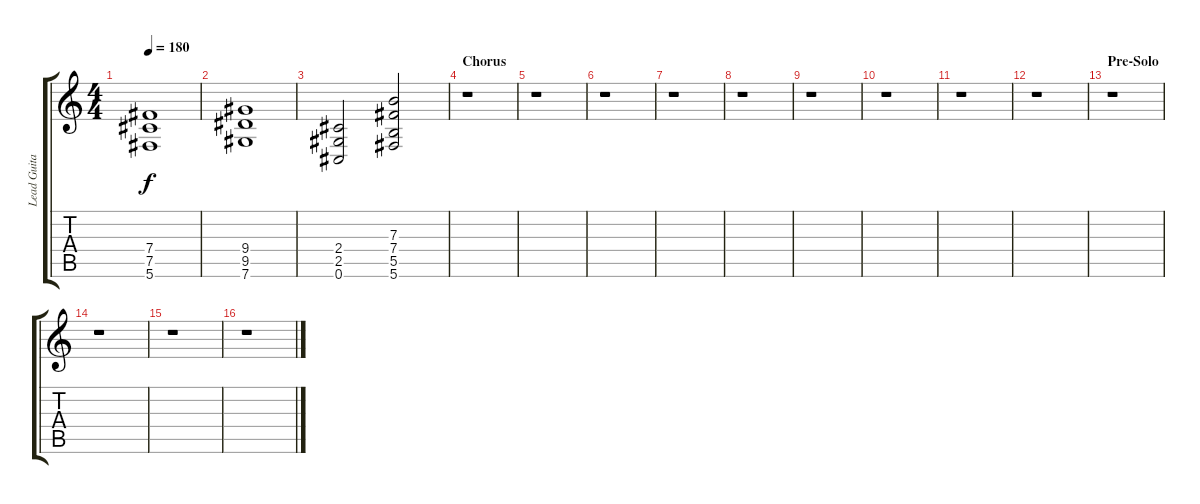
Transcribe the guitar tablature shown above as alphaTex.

\track ("Lead Guitar 1" "Lead Guita") {instrument overdrivenguitar}
\staff {score tabs}
\tuning (Db4 Ab3 E3 B2 Gb2 Db2) {hide}
\ts (4 4)
\tempo 180
\clef g2
\ks c
(7.4 7.5 5.6).1{dy f} |
(9.4 9.5 7.6).1 |
(2.4 2.5 0.6).2 (7.3 7.4 5.5 5.6).2 |
\section ("" "Chorus")
r.1 |
r.1 |
r.1 |
r.1 |
r.1 |
r.1 |
r.1 |
r.1 |
r.1 |
\section ("" "Pre-Solo")
r.1 |
r.1 |
r.1 |
r.1
